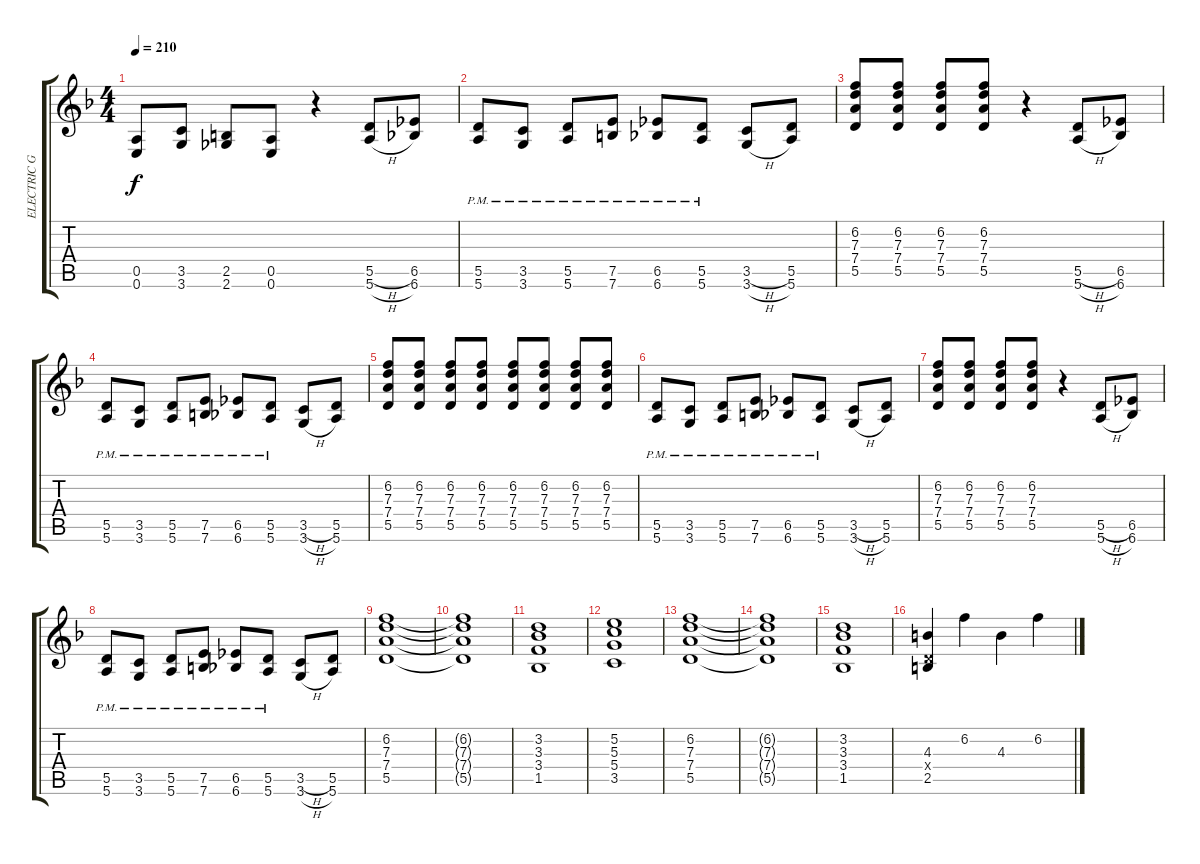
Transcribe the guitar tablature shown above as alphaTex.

\track ("ELECTRIC GUITAR 2" "ELECTRIC G") {instrument overdrivenguitar}
\staff {score tabs}
\tuning (E4 B3 G3 D3 A2 E2) {hide}
\ts (4 4)
\tempo 210
\clef g2
\ks f
(0.5 0.6).8{dy f} (3.5 3.6).8 (2.5 2.6).8 (0.5 0.6).8 r.4 (5.5{h} 5.6{h}).8 (6.5 6.6).8 |
(5.5{pm} 5.6{pm}).8 (3.5{pm} 3.6{pm}).8 (5.5{pm} 5.6{pm}).8 (7.5{pm} 7.6{pm}).8 (6.5{pm} 6.6{pm}).8 (5.5{pm} 5.6{pm}).8 (3.5{h} 3.6{h}).8 (5.5 5.6).8 |
(6.2 7.3 7.4 5.5).8 (6.2 7.3 7.4 5.5).8 (6.2 7.3 7.4 5.5).8 (6.2 7.3 7.4 5.5).8 r.4 (5.5{h} 5.6{h}).8 (6.5 6.6).8 |
(5.5{pm} 5.6{pm}).8 (3.5{pm} 3.6{pm}).8 (5.5{pm} 5.6{pm}).8 (7.5{pm} 7.6{pm}).8 (6.5{pm} 6.6{pm}).8 (5.5{pm} 5.6{pm}).8 (3.5{h} 3.6{h}).8 (5.5 5.6).8 |
(6.2 7.3 7.4 5.5).8 (6.2 7.3 7.4 5.5).8 (6.2 7.3 7.4 5.5).8 (6.2 7.3 7.4 5.5).8 (6.2 7.3 7.4 5.5).8 (6.2 7.3 7.4 5.5).8 (6.2 7.3 7.4 5.5).8 (6.2 7.3 7.4 5.5).8 |
(5.5{pm} 5.6{pm}).8 (3.5{pm} 3.6{pm}).8 (5.5{pm} 5.6{pm}).8 (7.5{pm} 7.6{pm}).8 (6.5{pm} 6.6{pm}).8 (5.5{pm} 5.6{pm}).8 (3.5{h} 3.6{h}).8 (5.5 5.6).8 |
(6.2 7.3 7.4 5.5).8 (6.2 7.3 7.4 5.5).8 (6.2 7.3 7.4 5.5).8 (6.2 7.3 7.4 5.5).8 r.4 (5.5{h} 5.6{h}).8 (6.5 6.6).8 |
(5.5{pm} 5.6{pm}).8 (3.5{pm} 3.6{pm}).8 (5.5{pm} 5.6{pm}).8 (7.5{pm} 7.6{pm}).8 (6.5{pm} 6.6{pm}).8 (5.5{pm} 5.6{pm}).8 (3.5{h} 3.6{h}).8 (5.5 5.6).8 |
(6.2 7.3 7.4 5.5).1 |
(6.2{t} 7.3{t} 7.4{t} 5.5{t}).1 |
(3.2 3.3 3.4 1.5).1 |
(5.2 5.3 5.4 3.5).1 |
(6.2 7.3 7.4 5.5).1 |
(6.2{t} 7.3{t} 7.4{t} 5.5{t}).1 |
(3.2 3.3 3.4 1.5).1 |
(4.3 0.4{x} 2.5).4 6.2.4 4.3.4 6.2.4
